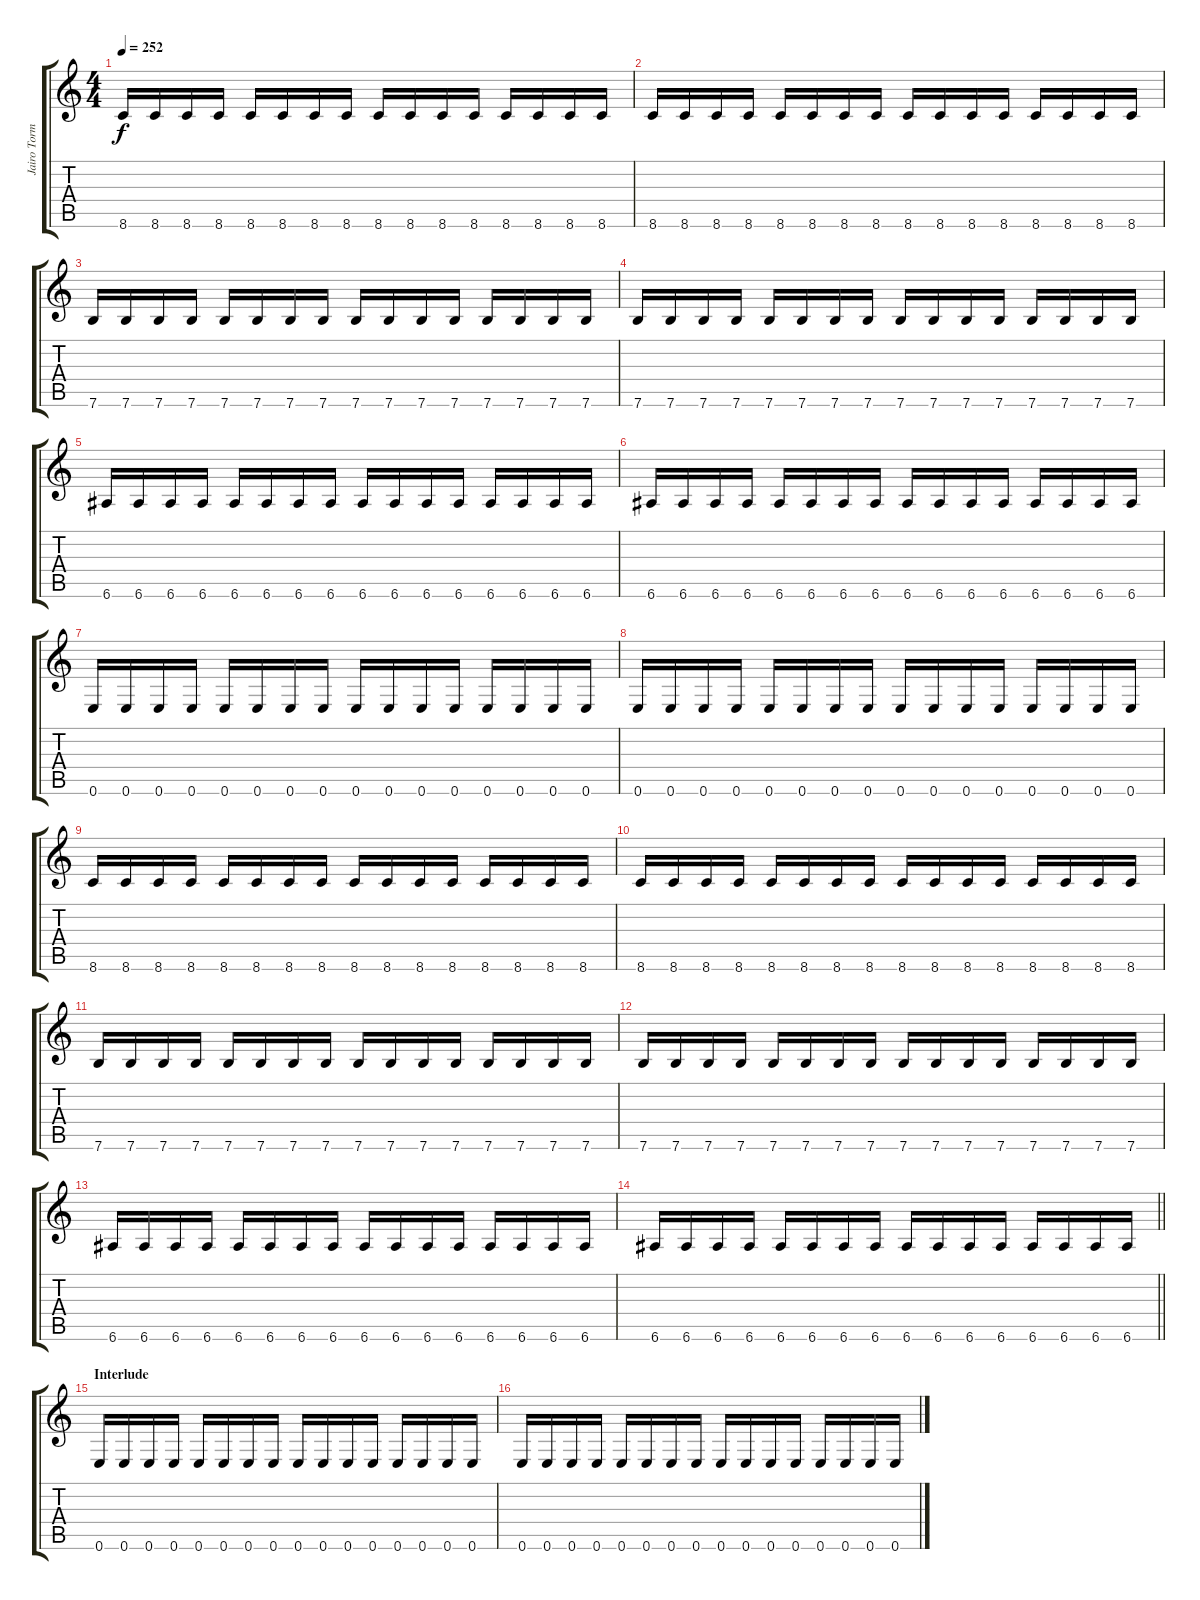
\track ("Jairo Tormentor" "Jairo Torm") {instrument overdrivenguitar}
\staff {score tabs}
\tuning (E4 B3 G3 D3 A2 E2) {hide}
\ts (4 4)
\tempo 252
\clef g2
\ks c
8.6.16{dy f} 8.6.16 8.6.16 8.6.16 8.6.16 8.6.16 8.6.16 8.6.16 8.6.16 8.6.16 8.6.16 8.6.16 8.6.16 8.6.16 8.6.16 8.6.16 |
8.6.16 8.6.16 8.6.16 8.6.16 8.6.16 8.6.16 8.6.16 8.6.16 8.6.16 8.6.16 8.6.16 8.6.16 8.6.16 8.6.16 8.6.16 8.6.16 |
7.6.16 7.6.16 7.6.16 7.6.16 7.6.16 7.6.16 7.6.16 7.6.16 7.6.16 7.6.16 7.6.16 7.6.16 7.6.16 7.6.16 7.6.16 7.6.16 |
7.6.16 7.6.16 7.6.16 7.6.16 7.6.16 7.6.16 7.6.16 7.6.16 7.6.16 7.6.16 7.6.16 7.6.16 7.6.16 7.6.16 7.6.16 7.6.16 |
6.6.16 6.6.16 6.6.16 6.6.16 6.6.16 6.6.16 6.6.16 6.6.16 6.6.16 6.6.16 6.6.16 6.6.16 6.6.16 6.6.16 6.6.16 6.6.16 |
6.6.16 6.6.16 6.6.16 6.6.16 6.6.16 6.6.16 6.6.16 6.6.16 6.6.16 6.6.16 6.6.16 6.6.16 6.6.16 6.6.16 6.6.16 6.6.16 |
0.6.16 0.6.16 0.6.16 0.6.16 0.6.16 0.6.16 0.6.16 0.6.16 0.6.16 0.6.16 0.6.16 0.6.16 0.6.16 0.6.16 0.6.16 0.6.16 |
0.6.16 0.6.16 0.6.16 0.6.16 0.6.16 0.6.16 0.6.16 0.6.16 0.6.16 0.6.16 0.6.16 0.6.16 0.6.16 0.6.16 0.6.16 0.6.16 |
8.6.16 8.6.16 8.6.16 8.6.16 8.6.16 8.6.16 8.6.16 8.6.16 8.6.16 8.6.16 8.6.16 8.6.16 8.6.16 8.6.16 8.6.16 8.6.16 |
8.6.16 8.6.16 8.6.16 8.6.16 8.6.16 8.6.16 8.6.16 8.6.16 8.6.16 8.6.16 8.6.16 8.6.16 8.6.16 8.6.16 8.6.16 8.6.16 |
7.6.16 7.6.16 7.6.16 7.6.16 7.6.16 7.6.16 7.6.16 7.6.16 7.6.16 7.6.16 7.6.16 7.6.16 7.6.16 7.6.16 7.6.16 7.6.16 |
7.6.16 7.6.16 7.6.16 7.6.16 7.6.16 7.6.16 7.6.16 7.6.16 7.6.16 7.6.16 7.6.16 7.6.16 7.6.16 7.6.16 7.6.16 7.6.16 |
6.6.16 6.6.16 6.6.16 6.6.16 6.6.16 6.6.16 6.6.16 6.6.16 6.6.16 6.6.16 6.6.16 6.6.16 6.6.16 6.6.16 6.6.16 6.6.16 |
\barLineRight lightlight
6.6.16 6.6.16 6.6.16 6.6.16 6.6.16 6.6.16 6.6.16 6.6.16 6.6.16 6.6.16 6.6.16 6.6.16 6.6.16 6.6.16 6.6.16 6.6.16 |
\section ("" "Interlude")
0.6.16 0.6.16 0.6.16 0.6.16 0.6.16 0.6.16 0.6.16 0.6.16 0.6.16 0.6.16 0.6.16 0.6.16 0.6.16 0.6.16 0.6.16 0.6.16 |
0.6.16 0.6.16 0.6.16 0.6.16 0.6.16 0.6.16 0.6.16 0.6.16 0.6.16 0.6.16 0.6.16 0.6.16 0.6.16 0.6.16 0.6.16 0.6.16
